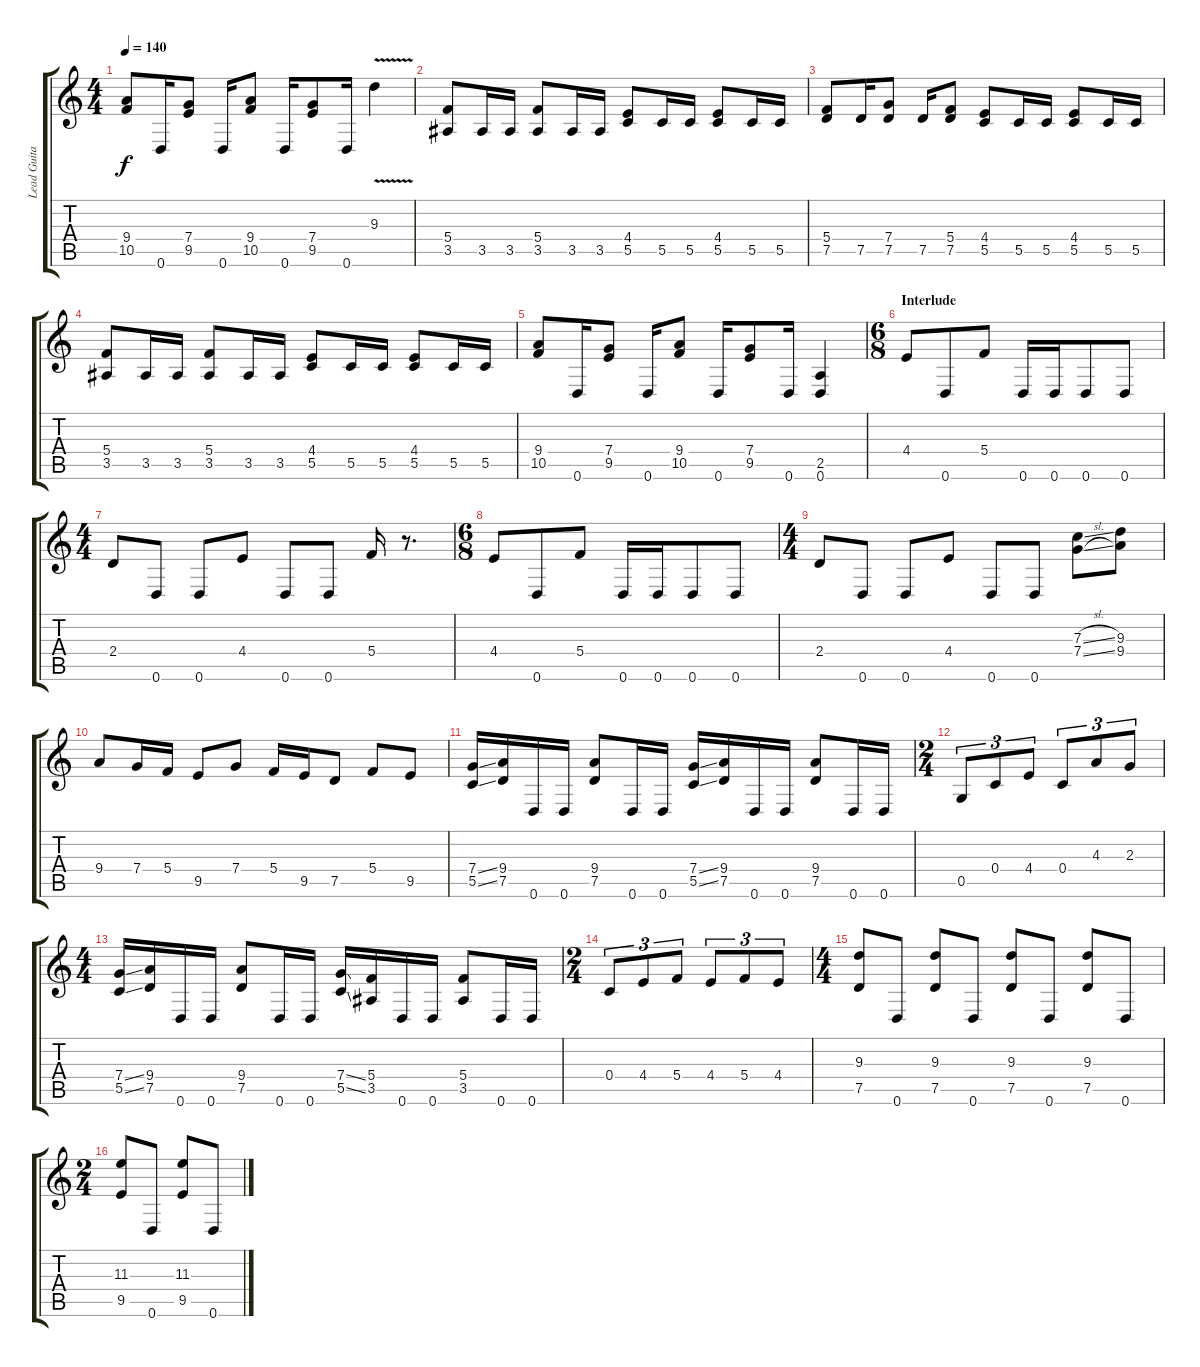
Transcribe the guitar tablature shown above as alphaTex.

\track ("Lead Guitar" "Lead Guita") {instrument distortionguitar}
\staff {score tabs}
\tuning (D4 A3 F3 C3 G2 D2) {hide}
\ts (4 4)
\tempo 140
\clef g2
\ks c
(9.4 10.5).8{dy f} 0.6.16 (7.4 9.5).8 0.6.16 (9.4 10.5).8 0.6.16 (7.4 9.5).8 0.6.16 9.3{v}.4 |
(5.4 3.5).8 3.5.16 3.5.16 (5.4 3.5).8 3.5.16 3.5.16 (4.4 5.5).8 5.5.16 5.5.16 (4.4 5.5).8 5.5.16 5.5.16 |
(5.4 7.5).8 7.5.16 (7.4 7.5).8 7.5.16 (5.4 7.5).8 (4.4 5.5).8 5.5.16 5.5.16 (4.4 5.5).8 5.5.16 5.5.16 |
(5.4 3.5).8 3.5.16 3.5.16 (5.4 3.5).8 3.5.16 3.5.16 (4.4 5.5).8 5.5.16 5.5.16 (4.4 5.5).8 5.5.16 5.5.16 |
(9.4 10.5).8 0.6.16 (7.4 9.5).8 0.6.16 (9.4 10.5).8 0.6.16 (7.4 9.5).8 0.6.16 (2.5 0.6).4 |
\ts (6 8)
\section ("" "Interlude")
4.4.8 0.6.8 5.4.8 0.6.16 0.6.16 0.6.8 0.6.8 |
\ts (4 4)
2.4.8 0.6.8 0.6.8 4.4.8 0.6.8 0.6.8 5.4.16 r.8{d} |
\ts (6 8)
4.4.8 0.6.8 5.4.8 0.6.16 0.6.16 0.6.8 0.6.8 |
\ts (4 4)
2.4.8 0.6.8 0.6.8 4.4.8 0.6.8 0.6.8 (7.3{sl} 7.4{sl}).8 (9.3 9.4).8 |
9.4.8 7.4.16 5.4.16 9.5.8 7.4.8 5.4.16 9.5.16 7.5.8 5.4.8 9.5.8 |
(7.4{ss} 5.5{ss}).16 (9.4 7.5).16 0.6.16 0.6.16 (9.4 7.5).8 0.6.16 0.6.16 (7.4{ss} 5.5{ss}).16 (9.4 7.5).16 0.6.16 0.6.16 (9.4 7.5).8 0.6.16 0.6.16 |
\ts (2 4)
0.5.8{tu (3 2)} 0.4.8{tu (3 2)} 4.4.8{tu (3 2)} 0.4.8{tu (3 2)} 4.3.8{tu (3 2)} 2.3.8{tu (3 2)} |
\ts (4 4)
(7.4{ss} 5.5{ss}).16 (9.4 7.5).16 0.6.16 0.6.16 (9.4 7.5).8 0.6.16 0.6.16 (7.4{ss} 5.5{ss}).16 (5.4 3.5).16 0.6.16 0.6.16 (5.4 3.5).8 0.6.16 0.6.16 |
\ts (2 4)
0.4.8{tu (3 2)} 4.4.8{tu (3 2)} 5.4.8{tu (3 2)} 4.4.8{tu (3 2)} 5.4.8{tu (3 2)} 4.4.8{tu (3 2)} |
\ts (4 4)
(9.3 7.5).8 0.6.8 (9.3 7.5).8 0.6.8 (9.3 7.5).8 0.6.8 (9.3 7.5).8 0.6.8 |
\ts (2 4)
(11.3 9.5).8 0.6.8 (11.3 9.5).8 0.6.8
